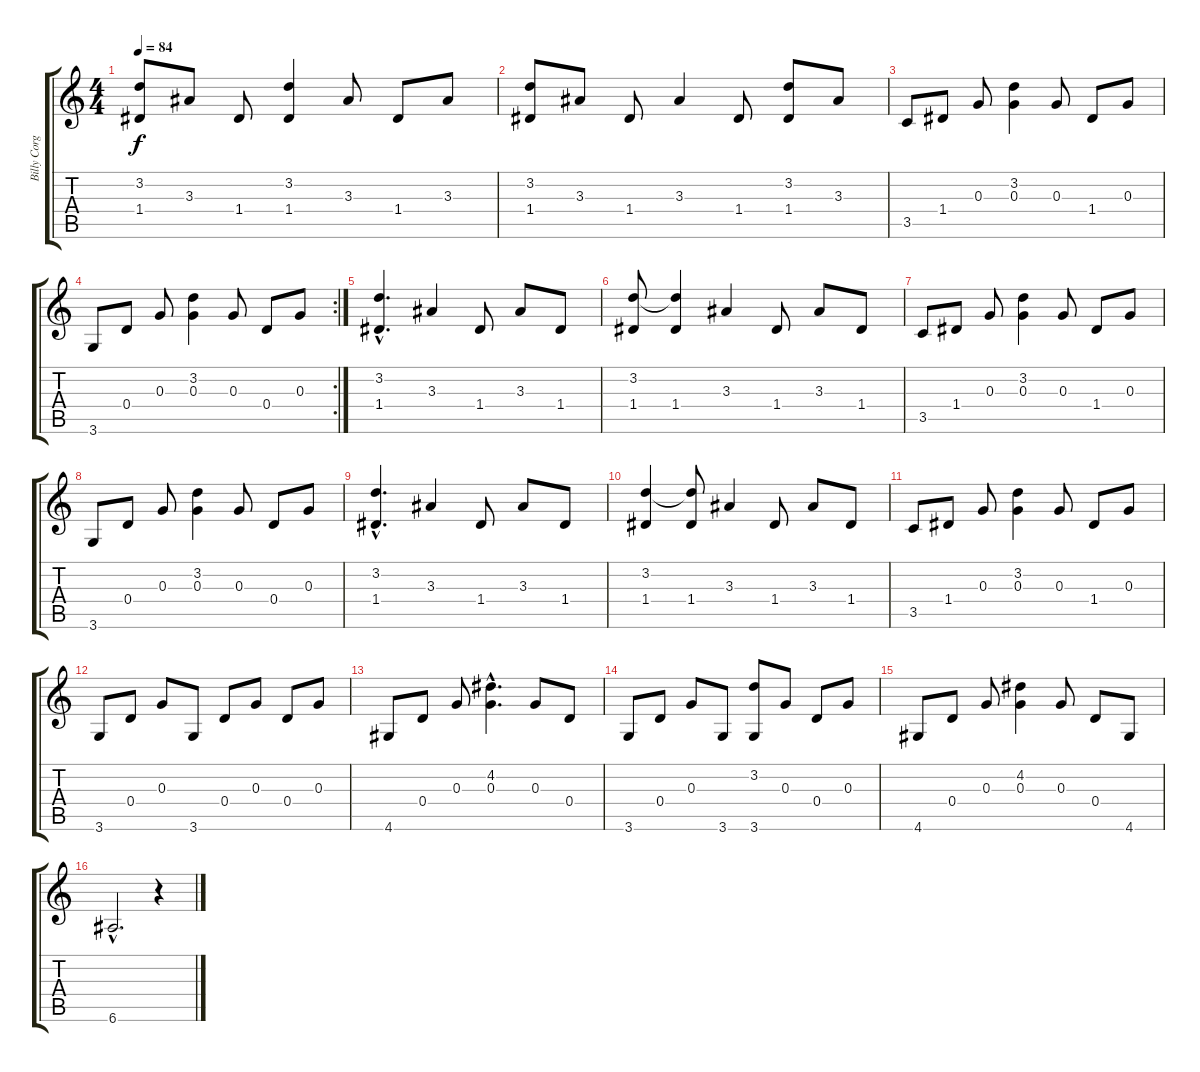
\track ("Billy Corgan" "Billy Corg") {instrument acousticguitarnylon}
\staff {score tabs}
\tuning (E4 B3 G3 D3 A2 E2) {hide}
\ts (4 4)
\tempo 84
\clef g2
\ks c
(3.2 1.4).8{dy f instrument acousticguitarnylon} 3.3.8 1.4.8 (3.2 1.4).4 3.3.8 1.4.8 3.3.8 |
(3.2 1.4).8 3.3.8 1.4.8 3.3.4 1.4.8 (3.2 1.4).8 3.3.8 |
3.5.8 1.4.8 0.3.8 (3.2 0.3).4 0.3.8 1.4.8 0.3.8 |
\rc 2
3.6.8 0.4.8 0.3.8 (3.2 0.3).4 0.3.8 0.4.8 0.3.8 |
(3.2{hac} 1.4{hac}).4{d} 3.3.4 1.4.8 3.3.8 1.4.8 |
(3.2 1.4).8 (3.2{t} 1.4).4 3.3.4 1.4.8 3.3.8 1.4.8 |
3.5.8 1.4.8 0.3.8 (3.2 0.3).4 0.3.8 1.4.8 0.3.8 |
3.6.8 0.4.8 0.3.8 (3.2 0.3).4 0.3.8 0.4.8 0.3.8 |
(3.2{hac} 1.4{hac}).4{d} 3.3.4 1.4.8 3.3.8 1.4.8 |
(3.2 1.4).4 (3.2{t} 1.4).8 3.3.4 1.4.8 3.3.8 1.4.8 |
3.5.8 1.4.8 0.3.8 (3.2 0.3).4 0.3.8 1.4.8 0.3.8 |
3.6.8 0.4.8 0.3.8 3.6.8 0.4.8 0.3.8 0.4.8 0.3.8 |
4.6.8 0.4.8 0.3.8 (4.2{hac} 0.3{hac}).4{d} 0.3.8 0.4.8 |
3.6.8 0.4.8 0.3.8 3.6.8 (3.2 3.6).8 0.3.8 0.4.8 0.3.8 |
4.6.8 0.4.8 0.3.8 (4.2 0.3).4 0.3.8 0.4.8 4.6.8 |
6.6{hac}.2{d} r.4
